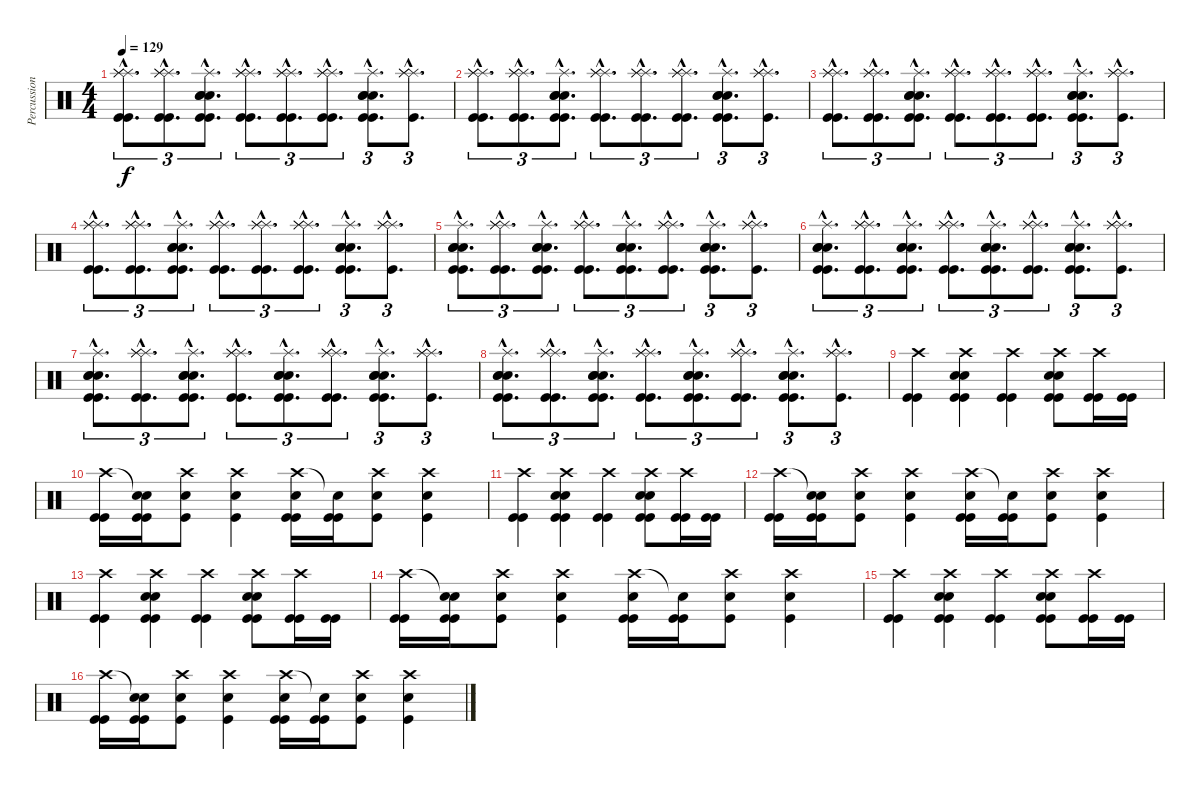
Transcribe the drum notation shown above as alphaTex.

\track ("Percussions" "Percussion") {instrument percussion}
\staff {score}
\articulation defaults
\ts (4 4)
\tempo 129
\clef neutral
\ks c
("Splash (hit)"{hac} "Splash (hit)"{hac} "Splash (hit)"{hac} "Kick (hit)"{hac} "Kick (hit)"{hac}).8{d tu (3 2) dy f} ("Splash (hit)"{hac} "Splash (hit)"{hac} "Splash (hit)"{hac} "Kick (hit)"{hac} "Kick (hit)"{hac}).8{d tu (3 2)} ("Splash (hit)"{hac} "Snare (hit) 2"{hac} "Snare (hit) 2"{hac} "Snare (hit) 2"{hac} "Kick (hit)"{hac} "Kick (hit)"{hac}).8{d tu (3 2)} ("Splash (hit)"{hac} "Splash (hit)"{hac} "Splash (hit)"{hac} "Kick (hit)"{hac} "Kick (hit)"{hac}).8{d tu (3 2)} ("Splash (hit)"{hac} "Splash (hit)"{hac} "Splash (hit)"{hac} "Kick (hit)"{hac} "Kick (hit)"{hac}).8{d tu (3 2)} ("Splash (hit)"{hac} "Splash (hit)"{hac} "Splash (hit)"{hac} "Kick (hit)"{hac} "Kick (hit)"{hac}).8{d tu (3 2)} ("Splash (hit)"{hac} "Snare (hit) 2"{hac} "Snare (hit) 2"{hac} "Snare (hit) 2"{hac} "Kick (hit)"{hac} "Kick (hit)"{hac}).8{d tu (3 2)} ("Splash (hit)"{hac} "Splash (hit)"{hac} "Splash (hit)"{hac} "Kick (hit)"{hac}).8{d tu (3 2)} |
("Splash (hit)"{hac} "Splash (hit)"{hac} "Splash (hit)"{hac} "Kick (hit)"{hac} "Kick (hit)"{hac}).8{d tu (3 2)} ("Splash (hit)"{hac} "Splash (hit)"{hac} "Splash (hit)"{hac} "Kick (hit)"{hac} "Kick (hit)"{hac}).8{d tu (3 2)} ("Splash (hit)"{hac} "Snare (hit) 2"{hac} "Snare (hit) 2"{hac} "Snare (hit) 2"{hac} "Kick (hit)"{hac} "Kick (hit)"{hac}).8{d tu (3 2)} ("Splash (hit)"{hac} "Splash (hit)"{hac} "Splash (hit)"{hac} "Kick (hit)"{hac} "Kick (hit)"{hac}).8{d tu (3 2)} ("Splash (hit)"{hac} "Splash (hit)"{hac} "Splash (hit)"{hac} "Kick (hit)"{hac} "Kick (hit)"{hac}).8{d tu (3 2)} ("Splash (hit)"{hac} "Splash (hit)"{hac} "Splash (hit)"{hac} "Kick (hit)"{hac} "Kick (hit)"{hac}).8{d tu (3 2)} ("Splash (hit)"{hac} "Snare (hit) 2"{hac} "Snare (hit) 2"{hac} "Snare (hit) 2"{hac} "Kick (hit)"{hac} "Kick (hit)"{hac}).8{d tu (3 2)} ("Splash (hit)"{hac} "Splash (hit)"{hac} "Splash (hit)"{hac} "Kick (hit)"{hac}).8{d tu (3 2)} |
("Splash (hit)"{hac} "Splash (hit)"{hac} "Splash (hit)"{hac} "Kick (hit)"{hac} "Kick (hit)"{hac}).8{d tu (3 2)} ("Splash (hit)"{hac} "Splash (hit)"{hac} "Splash (hit)"{hac} "Kick (hit)"{hac} "Kick (hit)"{hac}).8{d tu (3 2)} ("Splash (hit)"{hac} "Snare (hit) 2"{hac} "Snare (hit) 2"{hac} "Snare (hit) 2"{hac} "Kick (hit)"{hac} "Kick (hit)"{hac}).8{d tu (3 2)} ("Splash (hit)"{hac} "Splash (hit)"{hac} "Splash (hit)"{hac} "Kick (hit)"{hac} "Kick (hit)"{hac}).8{d tu (3 2)} ("Splash (hit)"{hac} "Splash (hit)"{hac} "Splash (hit)"{hac} "Kick (hit)"{hac} "Kick (hit)"{hac}).8{d tu (3 2)} ("Splash (hit)"{hac} "Splash (hit)"{hac} "Splash (hit)"{hac} "Kick (hit)"{hac} "Kick (hit)"{hac}).8{d tu (3 2)} ("Splash (hit)"{hac} "Snare (hit) 2"{hac} "Snare (hit) 2"{hac} "Snare (hit) 2"{hac} "Kick (hit)"{hac} "Kick (hit)"{hac}).8{d tu (3 2)} ("Splash (hit)"{hac} "Splash (hit)"{hac} "Splash (hit)"{hac} "Kick (hit)"{hac}).8{d tu (3 2)} |
("Splash (hit)"{hac} "Splash (hit)"{hac} "Splash (hit)"{hac} "Kick (hit)"{hac} "Kick (hit)"{hac}).8{d tu (3 2)} ("Splash (hit)"{hac} "Splash (hit)"{hac} "Splash (hit)"{hac} "Kick (hit)"{hac} "Kick (hit)"{hac}).8{d tu (3 2)} ("Splash (hit)"{hac} "Snare (hit) 2"{hac} "Snare (hit) 2"{hac} "Snare (hit) 2"{hac} "Kick (hit)"{hac} "Kick (hit)"{hac}).8{d tu (3 2)} ("Splash (hit)"{hac} "Splash (hit)"{hac} "Splash (hit)"{hac} "Kick (hit)"{hac} "Kick (hit)"{hac}).8{d tu (3 2)} ("Splash (hit)"{hac} "Splash (hit)"{hac} "Splash (hit)"{hac} "Kick (hit)"{hac} "Kick (hit)"{hac}).8{d tu (3 2)} ("Splash (hit)"{hac} "Splash (hit)"{hac} "Splash (hit)"{hac} "Kick (hit)"{hac} "Kick (hit)"{hac}).8{d tu (3 2)} ("Splash (hit)"{hac} "Snare (hit) 2"{hac} "Snare (hit) 2"{hac} "Snare (hit) 2"{hac} "Kick (hit)"{hac} "Kick (hit)"{hac}).8{d tu (3 2)} ("Splash (hit)"{hac} "Splash (hit)"{hac} "Splash (hit)"{hac} "Kick (hit)"{hac}).8{d tu (3 2)} |
("Splash (hit)"{hac} "Snare (hit) 2"{hac} "Snare (hit) 2"{hac} "Snare (hit) 2"{hac} "Kick (hit)"{hac} "Kick (hit)"{hac}).8{d tu (3 2)} ("Splash (hit)"{hac} "Splash (hit)"{hac} "Splash (hit)"{hac} "Kick (hit)"{hac} "Kick (hit)"{hac}).8{d tu (3 2)} ("Splash (hit)"{hac} "Snare (hit) 2"{hac} "Snare (hit) 2"{hac} "Snare (hit) 2"{hac} "Kick (hit)"{hac} "Kick (hit)"{hac}).8{d tu (3 2)} ("Splash (hit)"{hac} "Splash (hit)"{hac} "Splash (hit)"{hac} "Kick (hit)"{hac} "Kick (hit)"{hac}).8{d tu (3 2)} ("Splash (hit)"{hac} "Snare (hit) 2"{hac} "Snare (hit) 2"{hac} "Snare (hit) 2"{hac} "Kick (hit)"{hac} "Kick (hit)"{hac}).8{d tu (3 2)} ("Splash (hit)"{hac} "Splash (hit)"{hac} "Splash (hit)"{hac} "Kick (hit)"{hac} "Kick (hit)"{hac}).8{d tu (3 2)} ("Splash (hit)"{hac} "Snare (hit) 2"{hac} "Snare (hit) 2"{hac} "Snare (hit) 2"{hac} "Kick (hit)"{hac} "Kick (hit)"{hac}).8{d tu (3 2)} ("Splash (hit)"{hac} "Splash (hit)"{hac} "Splash (hit)"{hac} "Kick (hit)"{hac}).8{d tu (3 2)} |
("Splash (hit)"{hac} "Snare (hit) 2"{hac} "Snare (hit) 2"{hac} "Snare (hit) 2"{hac} "Kick (hit)"{hac} "Kick (hit)"{hac}).8{d tu (3 2)} ("Splash (hit)"{hac} "Splash (hit)"{hac} "Splash (hit)"{hac} "Kick (hit)"{hac} "Kick (hit)"{hac}).8{d tu (3 2)} ("Splash (hit)"{hac} "Snare (hit) 2"{hac} "Snare (hit) 2"{hac} "Snare (hit) 2"{hac} "Kick (hit)"{hac} "Kick (hit)"{hac}).8{d tu (3 2)} ("Splash (hit)"{hac} "Splash (hit)"{hac} "Splash (hit)"{hac} "Kick (hit)"{hac} "Kick (hit)"{hac}).8{d tu (3 2)} ("Splash (hit)"{hac} "Snare (hit) 2"{hac} "Snare (hit) 2"{hac} "Snare (hit) 2"{hac} "Kick (hit)"{hac} "Kick (hit)"{hac}).8{d tu (3 2)} ("Splash (hit)"{hac} "Splash (hit)"{hac} "Splash (hit)"{hac} "Kick (hit)"{hac} "Kick (hit)"{hac}).8{d tu (3 2)} ("Splash (hit)"{hac} "Snare (hit) 2"{hac} "Snare (hit) 2"{hac} "Snare (hit) 2"{hac} "Kick (hit)"{hac} "Kick (hit)"{hac}).8{d tu (3 2)} ("Splash (hit)"{hac} "Splash (hit)"{hac} "Splash (hit)"{hac} "Kick (hit)"{hac}).8{d tu (3 2)} |
("Splash (hit)"{hac} "Snare (hit) 2"{hac} "Snare (hit) 2"{hac} "Snare (hit) 2"{hac} "Kick (hit)"{hac} "Kick (hit)"{hac}).8{d tu (3 2)} ("Splash (hit)"{hac} "Splash (hit)"{hac} "Splash (hit)"{hac} "Kick (hit)"{hac} "Kick (hit)"{hac}).8{d tu (3 2)} ("Splash (hit)"{hac} "Snare (hit) 2"{hac} "Snare (hit) 2"{hac} "Snare (hit) 2"{hac} "Kick (hit)"{hac} "Kick (hit)"{hac}).8{d tu (3 2)} ("Splash (hit)"{hac} "Splash (hit)"{hac} "Splash (hit)"{hac} "Kick (hit)"{hac} "Kick (hit)"{hac}).8{d tu (3 2)} ("Splash (hit)"{hac} "Snare (hit) 2"{hac} "Snare (hit) 2"{hac} "Snare (hit) 2"{hac} "Kick (hit)"{hac} "Kick (hit)"{hac}).8{d tu (3 2)} ("Splash (hit)"{hac} "Splash (hit)"{hac} "Splash (hit)"{hac} "Kick (hit)"{hac} "Kick (hit)"{hac}).8{d tu (3 2)} ("Splash (hit)"{hac} "Snare (hit) 2"{hac} "Snare (hit) 2"{hac} "Snare (hit) 2"{hac} "Kick (hit)"{hac} "Kick (hit)"{hac}).8{d tu (3 2)} ("Splash (hit)"{hac} "Splash (hit)"{hac} "Splash (hit)"{hac} "Kick (hit)"{hac}).8{d tu (3 2)} |
("Splash (hit)"{hac} "Snare (hit) 2"{hac} "Snare (hit) 2"{hac} "Snare (hit) 2"{hac} "Kick (hit)"{hac} "Kick (hit)"{hac}).8{d tu (3 2)} ("Splash (hit)"{hac} "Splash (hit)"{hac} "Splash (hit)"{hac} "Kick (hit)"{hac} "Kick (hit)"{hac}).8{d tu (3 2)} ("Splash (hit)"{hac} "Snare (hit) 2"{hac} "Snare (hit) 2"{hac} "Snare (hit) 2"{hac} "Kick (hit)"{hac} "Kick (hit)"{hac}).8{d tu (3 2)} ("Splash (hit)"{hac} "Splash (hit)"{hac} "Splash (hit)"{hac} "Kick (hit)"{hac} "Kick (hit)"{hac}).8{d tu (3 2)} ("Splash (hit)"{hac} "Snare (hit) 2"{hac} "Snare (hit) 2"{hac} "Snare (hit) 2"{hac} "Kick (hit)"{hac} "Kick (hit)"{hac}).8{d tu (3 2)} ("Splash (hit)"{hac} "Splash (hit)"{hac} "Splash (hit)"{hac} "Kick (hit)"{hac} "Kick (hit)"{hac}).8{d tu (3 2)} ("Splash (hit)"{hac} "Snare (hit) 2"{hac} "Snare (hit) 2"{hac} "Snare (hit) 2"{hac} "Kick (hit)"{hac} "Kick (hit)"{hac}).8{d tu (3 2)} ("Splash (hit)"{hac} "Splash (hit)"{hac} "Splash (hit)"{hac} "Kick (hit)"{hac}).8{d tu (3 2)} |
("Crash high (hit)" "Kick (hit)" "Kick (hit)").4 ("Crash high (hit)" "Snare (hit) 2" "Snare (hit) 2" "Kick (hit)" "Kick (hit)").4 ("Crash high (hit)" "Kick (hit)" "Kick (hit)").4 ("Crash high (hit)" "Snare (hit) 2" "Snare (hit) 2" "Kick (hit)" "Kick (hit)").8 ("Crash high (hit)" "Kick (hit)" "Kick (hit)").16 ("Kick (hit)" "Kick (hit)").16 |
("Crash high (hit)" "Kick (hit)" "Kick (hit)").16 ("Snare (hit)"{t} "Snare (hit) 2" "Kick (hit)" "Kick (hit)").16 ("Crash high (hit)" "Snare (hit) 2" "Kick (hit)").8 ("Crash high (hit)" "Snare (hit) 2" "Kick (hit)").4 ("Crash high (hit)" "Snare (hit) 2" "Kick (hit)" "Kick (hit)").16 ("Snare (hit)"{t} "Kick (hit)" "Kick (hit)").16 ("Crash high (hit)" "Snare (hit) 2" "Kick (hit)").8 ("Crash high (hit)" "Snare (hit) 2" "Kick (hit)").4 |
("Crash high (hit)" "Kick (hit)" "Kick (hit)").4 ("Crash high (hit)" "Snare (hit) 2" "Snare (hit) 2" "Kick (hit)" "Kick (hit)").4 ("Crash high (hit)" "Kick (hit)" "Kick (hit)").4 ("Crash high (hit)" "Snare (hit) 2" "Snare (hit) 2" "Kick (hit)" "Kick (hit)").8 ("Crash high (hit)" "Kick (hit)" "Kick (hit)").16 ("Kick (hit)" "Kick (hit)").16 |
("Crash high (hit)" "Kick (hit)" "Kick (hit)").16 ("Snare (hit)"{t} "Snare (hit) 2" "Kick (hit)" "Kick (hit)").16 ("Crash high (hit)" "Snare (hit) 2" "Kick (hit)").8 ("Crash high (hit)" "Snare (hit) 2" "Kick (hit)").4 ("Crash high (hit)" "Snare (hit) 2" "Kick (hit)" "Kick (hit)").16 ("Snare (hit)"{t} "Kick (hit)" "Kick (hit)").16 ("Crash high (hit)" "Snare (hit) 2" "Kick (hit)").8 ("Crash high (hit)" "Snare (hit) 2" "Kick (hit)").4 |
("Crash high (hit)" "Kick (hit)" "Kick (hit)").4 ("Crash high (hit)" "Snare (hit) 2" "Snare (hit) 2" "Kick (hit)" "Kick (hit)").4 ("Crash high (hit)" "Kick (hit)" "Kick (hit)").4 ("Crash high (hit)" "Snare (hit) 2" "Snare (hit) 2" "Kick (hit)" "Kick (hit)").8 ("Crash high (hit)" "Kick (hit)" "Kick (hit)").16 ("Kick (hit)" "Kick (hit)").16 |
("Crash high (hit)" "Kick (hit)" "Kick (hit)").16 ("Snare (hit)"{t} "Snare (hit) 2" "Kick (hit)" "Kick (hit)").16 ("Crash high (hit)" "Snare (hit) 2" "Kick (hit)").8 ("Crash high (hit)" "Snare (hit) 2" "Kick (hit)").4 ("Crash high (hit)" "Snare (hit) 2" "Kick (hit)" "Kick (hit)").16 ("Snare (hit)"{t} "Kick (hit)" "Kick (hit)").16 ("Crash high (hit)" "Snare (hit) 2" "Kick (hit)").8 ("Crash high (hit)" "Snare (hit) 2" "Kick (hit)").4 |
("Crash high (hit)" "Kick (hit)" "Kick (hit)").4 ("Crash high (hit)" "Snare (hit) 2" "Snare (hit) 2" "Kick (hit)" "Kick (hit)").4 ("Crash high (hit)" "Kick (hit)" "Kick (hit)").4 ("Crash high (hit)" "Snare (hit) 2" "Snare (hit) 2" "Kick (hit)" "Kick (hit)").8 ("Crash high (hit)" "Kick (hit)" "Kick (hit)").16 ("Kick (hit)" "Kick (hit)").16 |
("Crash high (hit)" "Kick (hit)" "Kick (hit)").16 ("Snare (hit)"{t} "Snare (hit) 2" "Kick (hit)" "Kick (hit)").16 ("Crash high (hit)" "Snare (hit) 2" "Kick (hit)").8 ("Crash high (hit)" "Snare (hit) 2" "Kick (hit)").4 ("Crash high (hit)" "Snare (hit) 2" "Kick (hit)" "Kick (hit)").16 ("Snare (hit)"{t} "Kick (hit)" "Kick (hit)").16 ("Crash high (hit)" "Snare (hit) 2" "Kick (hit)").8 ("Crash high (hit)" "Snare (hit) 2" "Kick (hit)").4
